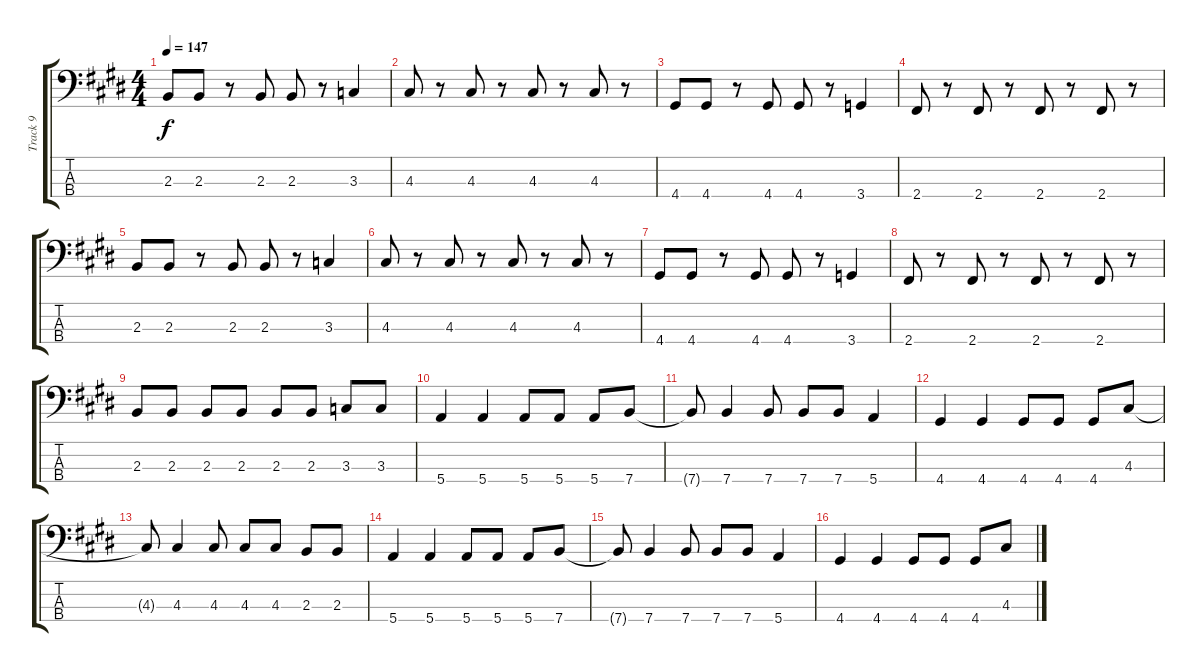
\track ("Track 9" "Track 9") {instrument electricbasspick}
\staff {score tabs}
\tuning (G2 D2 A1 E1) {hide}
\ts (4 4)
\tempo 147
\clef f4
\ks e
2.3.8{dy f} 2.3.8 r.8 2.3.8 2.3.8 r.8 3.3.4 |
4.3.8 r.8 4.3.8 r.8 4.3.8 r.8 4.3.8 r.8 |
4.4.8 4.4.8 r.8 4.4.8 4.4.8 r.8 3.4.4 |
2.4.8 r.8 2.4.8 r.8 2.4.8 r.8 2.4.8 r.8 |
2.3.8 2.3.8 r.8 2.3.8 2.3.8 r.8 3.3.4 |
4.3.8 r.8 4.3.8 r.8 4.3.8 r.8 4.3.8 r.8 |
4.4.8 4.4.8 r.8 4.4.8 4.4.8 r.8 3.4.4 |
2.4.8 r.8 2.4.8 r.8 2.4.8 r.8 2.4.8 r.8 |
2.3.8 2.3.8 2.3.8 2.3.8 2.3.8 2.3.8 3.3.8 3.3.8 |
5.4.4 5.4.4 5.4.8 5.4.8 5.4.8 7.4.8 |
7.4{t}.8 7.4.4 7.4.8 7.4.8 7.4.8 5.4.4 |
4.4.4 4.4.4 4.4.8 4.4.8 4.4.8 4.3.8 |
4.3{t}.8 4.3.4 4.3.8 4.3.8 4.3.8 2.3.8 2.3.8 |
5.4.4 5.4.4 5.4.8 5.4.8 5.4.8 7.4.8 |
7.4{t}.8 7.4.4 7.4.8 7.4.8 7.4.8 5.4.4 |
4.4.4 4.4.4 4.4.8 4.4.8 4.4.8 4.3.8
